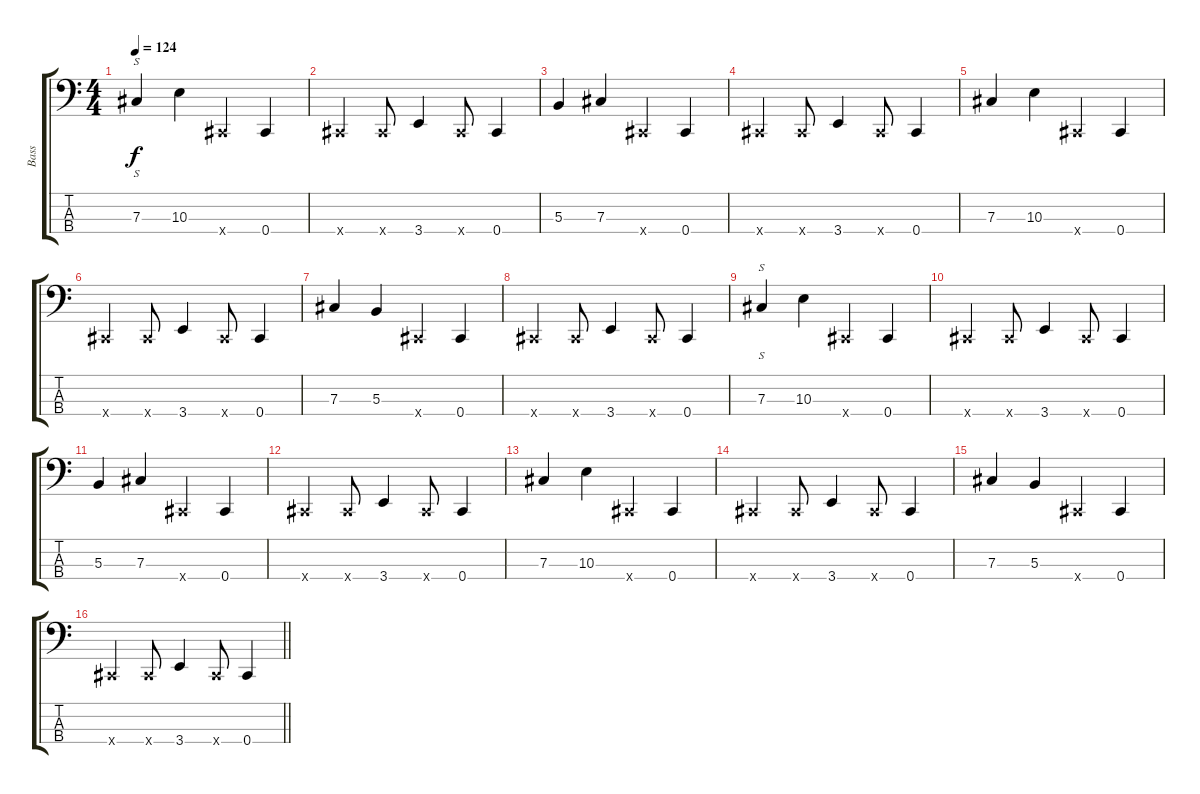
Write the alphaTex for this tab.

\track ("Bass" "Bass") {instrument electricbasspick}
\staff {score tabs}
\tuning (E2 B1 Gb1 Db1) {hide}
\ts (4 4)
\tempo 124
\clef f4
\ks c
7.3.4{s dy f} 10.3.4 0.4{x}.4 0.4.4 |
0.4{x}.4 0.4{x}.8 3.4.4 0.4{x}.8 0.4.4 |
5.3.4 7.3.4 0.4{x}.4 0.4.4 |
0.4{x}.4 0.4{x}.8 3.4.4 0.4{x}.8 0.4.4 |
7.3.4 10.3.4 0.4{x}.4 0.4.4 |
0.4{x}.4 0.4{x}.8 3.4.4 0.4{x}.8 0.4.4 |
7.3.4 5.3.4 0.4{x}.4 0.4.4 |
0.4{x}.4 0.4{x}.8 3.4.4 0.4{x}.8 0.4.4 |
7.3.4{s} 10.3.4 0.4{x}.4 0.4.4 |
0.4{x}.4 0.4{x}.8 3.4.4 0.4{x}.8 0.4.4 |
5.3.4 7.3.4 0.4{x}.4 0.4.4 |
0.4{x}.4 0.4{x}.8 3.4.4 0.4{x}.8 0.4.4 |
7.3.4 10.3.4 0.4{x}.4 0.4.4 |
0.4{x}.4 0.4{x}.8 3.4.4 0.4{x}.8 0.4.4 |
7.3.4 5.3.4 0.4{x}.4 0.4.4 |
\barLineRight lightlight
0.4{x}.4 0.4{x}.8 3.4.4 0.4{x}.8 0.4.4
